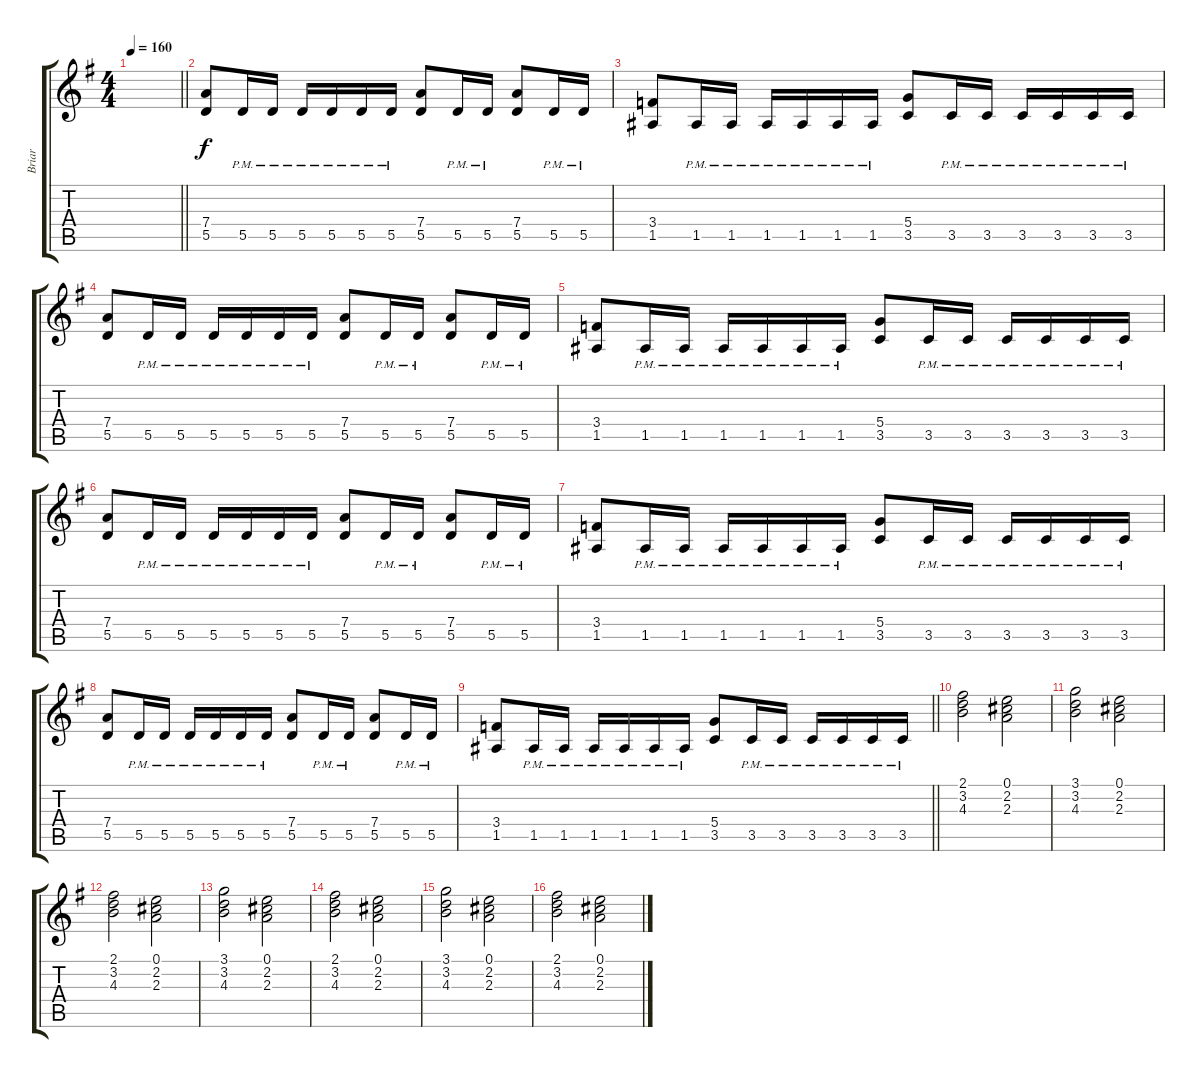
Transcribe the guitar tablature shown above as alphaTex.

\track ("Briar" "Briar") {instrument overdrivenguitar}
\staff {score tabs}
\tuning (E4 B3 G3 D3 A2 E2) {hide}
\ts (4 4)
\tempo 160
\clef g2
\barLineRight lightlight
\ks eminor
|
(7.4 5.5).8 5.5{pm}.16 5.5{pm}.16 5.5{pm}.16 5.5{pm}.16 5.5{pm}.16 5.5{pm}.16 (7.4 5.5).8 5.5{pm}.16 5.5{pm}.16 (7.4 5.5).8 5.5{pm}.16 5.5{pm}.16 |
(3.4 1.5).8 1.5{pm}.16 1.5{pm}.16 1.5{pm}.16 1.5{pm}.16 1.5{pm}.16 1.5{pm}.16 (5.4 3.5).8 3.5{pm}.16 3.5{pm}.16 3.5{pm}.16 3.5{pm}.16 3.5{pm}.16 3.5{pm}.16 |
(7.4 5.5).8 5.5{pm}.16 5.5{pm}.16 5.5{pm}.16 5.5{pm}.16 5.5{pm}.16 5.5{pm}.16 (7.4 5.5).8 5.5{pm}.16 5.5{pm}.16 (7.4 5.5).8 5.5{pm}.16 5.5{pm}.16 |
(3.4 1.5).8 1.5{pm}.16 1.5{pm}.16 1.5{pm}.16 1.5{pm}.16 1.5{pm}.16 1.5{pm}.16 (5.4 3.5).8 3.5{pm}.16 3.5{pm}.16 3.5{pm}.16 3.5{pm}.16 3.5{pm}.16 3.5{pm}.16 |
(7.4 5.5).8 5.5{pm}.16 5.5{pm}.16 5.5{pm}.16 5.5{pm}.16 5.5{pm}.16 5.5{pm}.16 (7.4 5.5).8 5.5{pm}.16 5.5{pm}.16 (7.4 5.5).8 5.5{pm}.16 5.5{pm}.16 |
(3.4 1.5).8 1.5{pm}.16 1.5{pm}.16 1.5{pm}.16 1.5{pm}.16 1.5{pm}.16 1.5{pm}.16 (5.4 3.5).8 3.5{pm}.16 3.5{pm}.16 3.5{pm}.16 3.5{pm}.16 3.5{pm}.16 3.5{pm}.16 |
(7.4 5.5).8 5.5{pm}.16 5.5{pm}.16 5.5{pm}.16 5.5{pm}.16 5.5{pm}.16 5.5{pm}.16 (7.4 5.5).8 5.5{pm}.16 5.5{pm}.16 (7.4 5.5).8 5.5{pm}.16 5.5{pm}.16 |
\barLineRight lightlight
(3.4 1.5).8 1.5{pm}.16 1.5{pm}.16 1.5{pm}.16 1.5{pm}.16 1.5{pm}.16 1.5{pm}.16 (5.4 3.5).8 3.5{pm}.16 3.5{pm}.16 3.5{pm}.16 3.5{pm}.16 3.5{pm}.16 3.5{pm}.16 |
(2.1 3.2 4.3).2 (0.1 2.2 2.3).2 |
(3.1 3.2 4.3).2 (0.1 2.2 2.3).2 |
(2.1 3.2 4.3).2 (0.1 2.2 2.3).2 |
(3.1 3.2 4.3).2 (0.1 2.2 2.3).2 |
(2.1 3.2 4.3).2 (0.1 2.2 2.3).2 |
(3.1 3.2 4.3).2 (0.1 2.2 2.3).2 |
(2.1 3.2 4.3).2 (0.1 2.2 2.3).2
